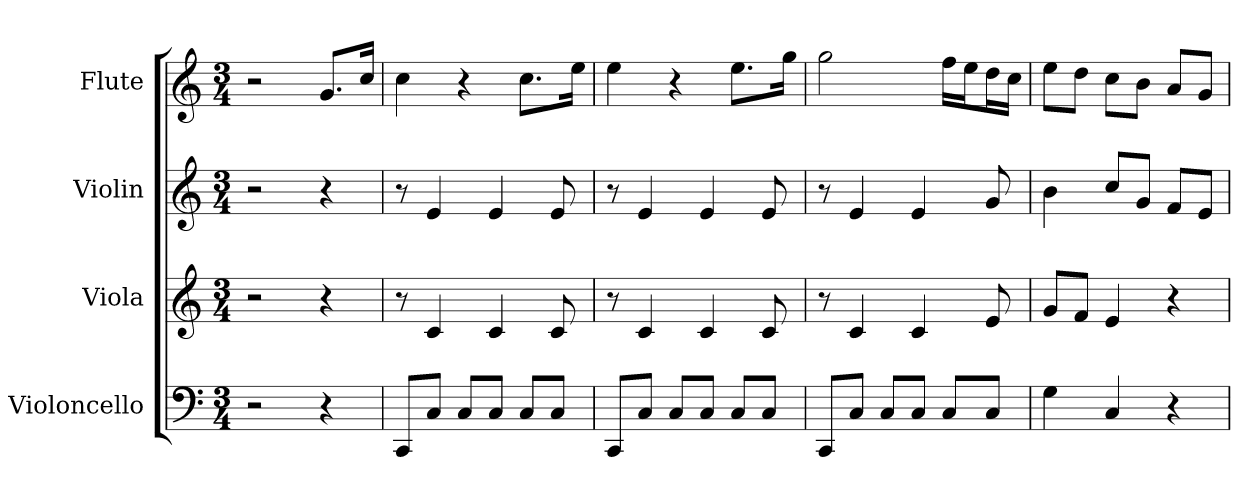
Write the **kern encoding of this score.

**kern	**kern	**kern	**kern
*part4	*part3	*part2	*part1
*staff4	*staff3	*staff2	*staff1
*I"Violoncello	*I"Viola	*I"Violin	*I"Flute
*I'Vc	*I'Vla	*I'Vln	*I'Fl
*k[]	*k[]	*k[]	*k[]
*C:	*C:	*C:	*C:
*M3/4	*M3/4	*M3/4	*M3/4
*MM92	*MM92	*MM92	*MM92
=	=	=	=
2r	2r	2r	2r
4r	4r	4r	8.gL
.	.	.	16ccJk
=1	=1	=1	=1
8CCL	8r	8r	4cc
8CJ	4c	4e	.
8CL	.	.	4r
8CJ	4c	4e	.
8CL	.	.	8.ccL
8CJ	8c	8e	.
.	.	.	16eeJk
=2	=2	=2	=2
8CCL	8r	8r	4ee
8CJ	4c	4e	.
8CL	.	.	4r
8CJ	4c	4e	.
8CL	.	.	8.eeL
8CJ	8c	8e	.
.	.	.	16ggJk
=3	=3	=3	=3
8CCL	8r	8r	2gg
8CJ	4c	4e	.
8CL	.	.	.
8CJ	4c	4e	.
8CL	.	.	16ffLL
.	.	.	16eeJ
8CJ	8e	8g	16ddL
.	.	.	16ccJJ
=4	=4	=4	=4
4G	8gL	4b	8eeL
.	8fJ	.	8ddJ
4C	4e	8ccL	8ccL
.	.	8gJ	8bJ
4r	4r	8fL	8aL
.	.	8eJ	8gJ
=	=	=	=
*-	*-	*-	*-
